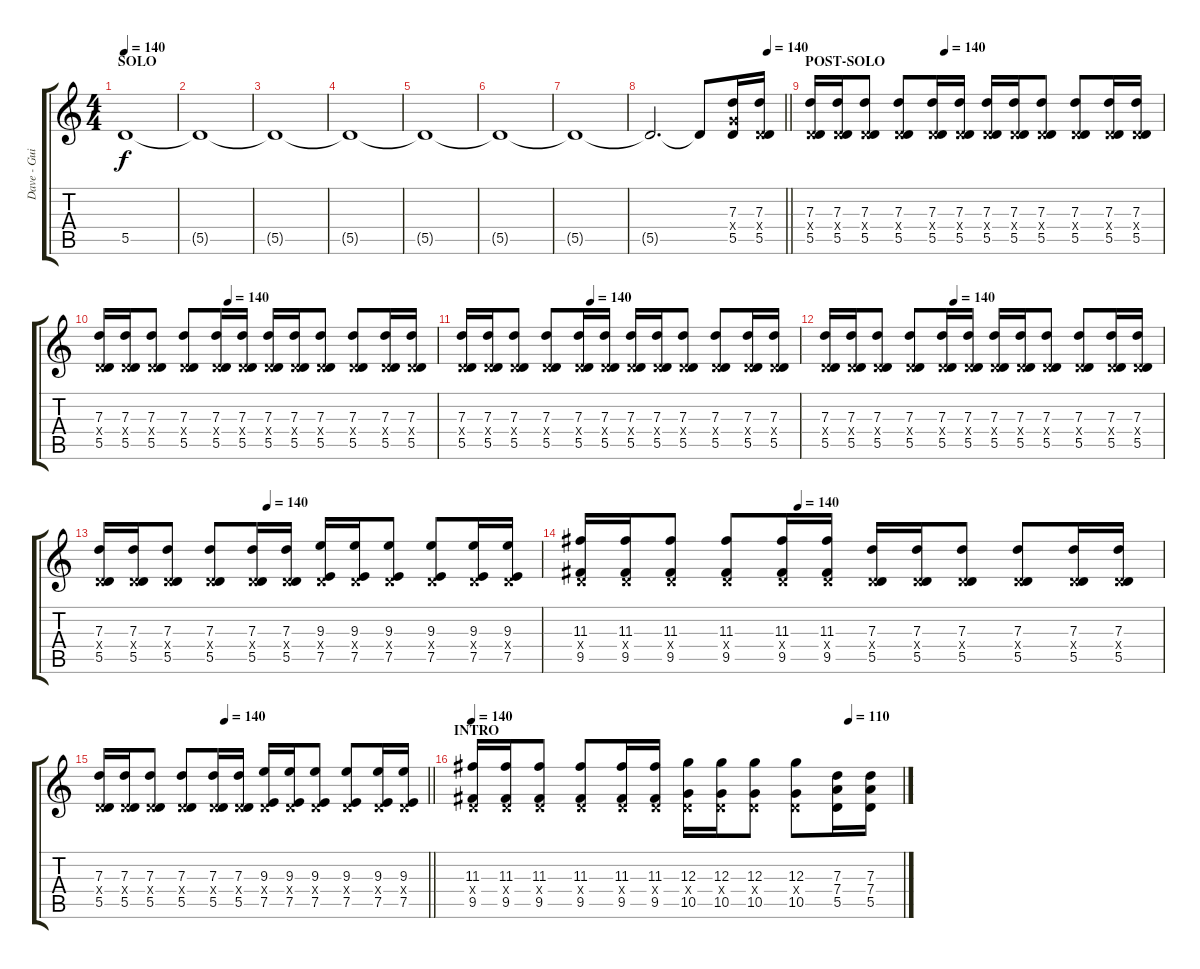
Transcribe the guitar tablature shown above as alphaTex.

\track ("Dave - Guitar" "Dave - Gui") {instrument distortionguitar}
\staff {score tabs}
\tuning (E4 B3 G3 D3 A2 E2) {hide}
\ts (4 4)
\section ("" "SOLO")
\tempo 140
\clef g2
\ks c
5.5.1{dy f volume 8} |
5.5{t}.1 |
5.5{t}.1 |
5.5{t}.1 |
5.5{t}.1{volume 0} |
5.5{t}.1 |
5.5{t}.1 |
\tempo (140 0.875)
\barLineRight lightlight
5.5{t}.2{d} 5.5{t}.8 (7.3 5.4{x} 5.5).16{volume 2 instrument electricguitarclean} (7.3 0.4{x} 5.5).16 |
\section ("" "POST-SOLO")
\tempo (140 0.375)
(7.3 0.4{x} 5.5).16 (7.3 0.4{x} 5.5).16 (7.3 0.4{x} 5.5).8 (7.3 0.4{x} 5.5).8 (7.3 0.4{x} 5.5).16{volume 4} (7.3 0.4{x} 5.5).16 (7.3 0.4{x} 5.5).16 (7.3 0.4{x} 5.5).16 (7.3 0.4{x} 5.5).8 (7.3 0.4{x} 5.5).8 (7.3 0.4{x} 5.5).16{volume 5} (7.3 0.4{x} 5.5).16 |
\tempo (140 0.375)
(7.3 0.4{x} 5.5).16 (7.3 0.4{x} 5.5).16 (7.3 0.4{x} 5.5).8 (7.3 0.4{x} 5.5).8 (7.3 0.4{x} 5.5).16{volume 6} (7.3 0.4{x} 5.5).16 (7.3 0.4{x} 5.5).16 (7.3 0.4{x} 5.5).16 (7.3 0.4{x} 5.5).8 (7.3 0.4{x} 5.5).8 (7.3 0.4{x} 5.5).16{volume 8} (7.3 0.4{x} 5.5).16 |
\tempo (140 0.375)
(7.3 0.4{x} 5.5).16 (7.3 0.4{x} 5.5).16 (7.3 0.4{x} 5.5).8 (7.3 0.4{x} 5.5).8 (7.3 0.4{x} 5.5).16{volume 9} (7.3 0.4{x} 5.5).16 (7.3 0.4{x} 5.5).16 (7.3 0.4{x} 5.5).16 (7.3 0.4{x} 5.5).8 (7.3 0.4{x} 5.5).8 (7.3 0.4{x} 5.5).16{volume 10} (7.3 0.4{x} 5.5).16 |
\tempo (140 0.375)
(7.3 0.4{x} 5.5).16 (7.3 0.4{x} 5.5).16 (7.3 0.4{x} 5.5).8 (7.3 0.4{x} 5.5).8 (7.3 0.4{x} 5.5).16{volume 11} (7.3 0.4{x} 5.5).16 (7.3 0.4{x} 5.5).16 (7.3 0.4{x} 5.5).16 (7.3 0.4{x} 5.5).8 (7.3 0.4{x} 5.5).8 (7.3 0.4{x} 5.5).16{volume 12} (7.3 0.4{x} 5.5).16 |
\tempo (140 0.375)
(7.3 0.4{x} 5.5).16 (7.3 0.4{x} 5.5).16 (7.3 0.4{x} 5.5).8 (7.3 0.4{x} 5.5).8 (7.3 0.4{x} 5.5).16{volume 13} (7.3 0.4{x} 5.5).16 (9.3 0.4{x} 7.5).16 (9.3 0.4{x} 7.5).16 (9.3 0.4{x} 7.5).8 (9.3 0.4{x} 7.5).8 (9.3 0.4{x} 7.5).16{volume 14} (9.3 0.4{x} 7.5).16 |
\tempo (140 0.375)
(11.3 0.4{x} 9.5).16 (11.3 0.4{x} 9.5).16 (11.3 0.4{x} 9.5).8 (11.3 0.4{x} 9.5).8 (11.3 0.4{x} 9.5).16{volume 15} (11.3 0.4{x} 9.5).16 (7.3 0.4{x} 5.5).16 (7.3 0.4{x} 5.5).16 (7.3 0.4{x} 5.5).8 (7.3 0.4{x} 5.5).8 (7.3 0.4{x} 5.5).16{volume 16} (7.3 0.4{x} 5.5).16 |
\tempo (140 0.375)
\barLineRight lightlight
(7.3 0.4{x} 5.5).16 (7.3 0.4{x} 5.5).16 (7.3 0.4{x} 5.5).8 (7.3 0.4{x} 5.5).8 (7.3 0.4{x} 5.5).16{volume 13} (7.3 0.4{x} 5.5).16 (9.3 0.4{x} 7.5).16 (9.3 0.4{x} 7.5).16 (9.3 0.4{x} 7.5).8 (9.3 0.4{x} 7.5).8 (9.3 0.4{x} 7.5).16{volume 14} (9.3 0.4{x} 7.5).16 |
\section ("" "INTRO")
\tempo 140
\tempo (110 0.875)
(11.3 0.4{x} 9.5).16 (11.3 0.4{x} 9.5).16 (11.3 0.4{x} 9.5).8 (11.3 0.4{x} 9.5).8 (11.3 0.4{x} 9.5).16 (11.3 0.4{x} 9.5).16 (12.3 0.4{x} 10.5).16 (12.3 0.4{x} 10.5).16 (12.3 0.4{x} 10.5).8 (12.3 0.4{x} 10.5).8 (7.3 7.4 5.5).16{volume 14 instrument distortionguitar} (7.3 7.4 5.5).16
